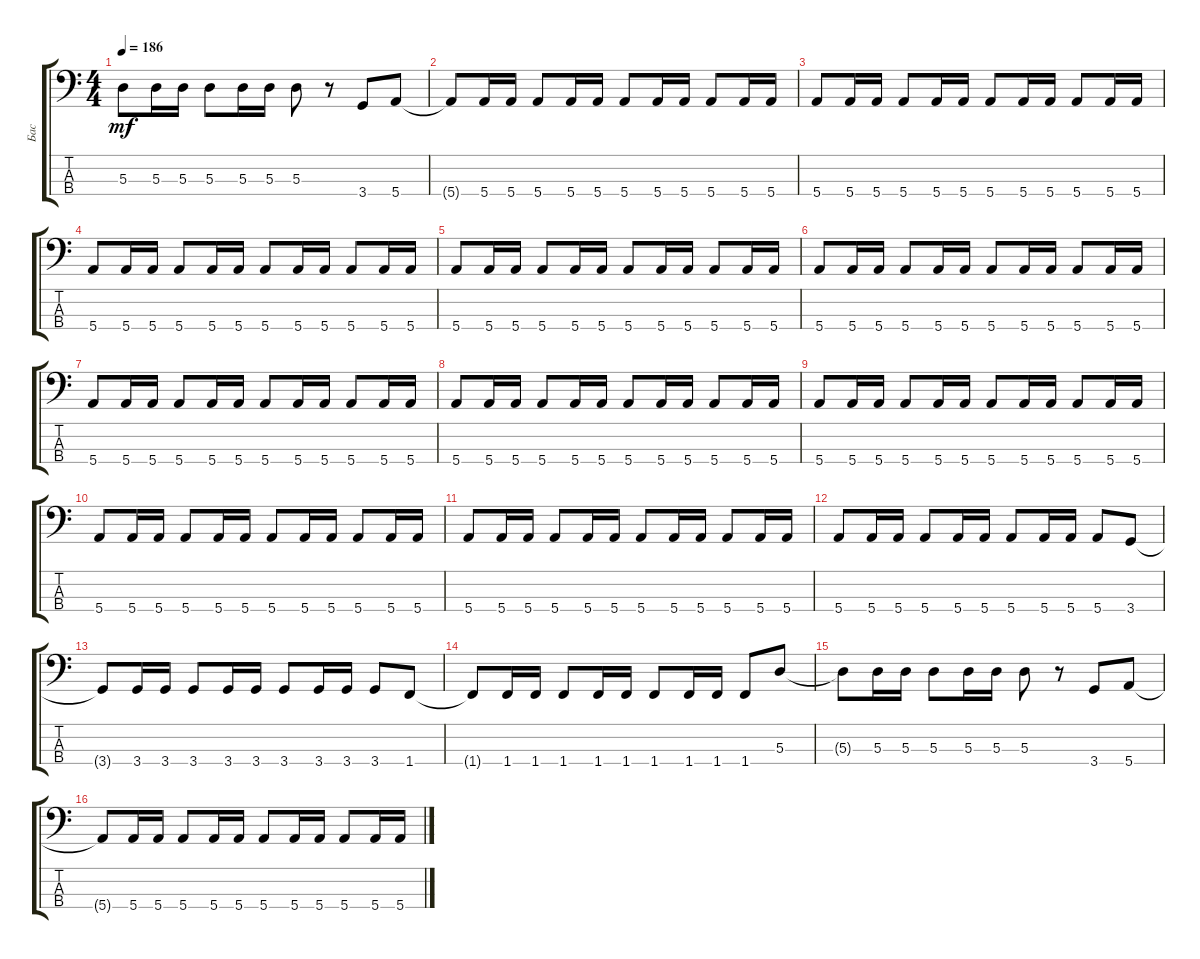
\track ("Бас" "Бас") {instrument electricbassfinger}
\staff {score tabs}
\tuning (G2 D2 A1 E1) {hide}
\ts (4 4)
\tempo 186
\clef f4
\ks aminor
5.3.8{dy mf} 5.3.16 5.3.16 5.3.8 5.3.16 5.3.16 5.3.8 r.8 3.4.8 5.4.8 |
5.4{t}.8 5.4.16 5.4.16 5.4.8 5.4.16 5.4.16 5.4.8 5.4.16 5.4.16 5.4.8 5.4.16 5.4.16 |
5.4.8 5.4.16 5.4.16 5.4.8 5.4.16 5.4.16 5.4.8 5.4.16 5.4.16 5.4.8 5.4.16 5.4.16 |
5.4.8 5.4.16 5.4.16 5.4.8 5.4.16 5.4.16 5.4.8 5.4.16 5.4.16 5.4.8 5.4.16 5.4.16 |
5.4.8 5.4.16 5.4.16 5.4.8 5.4.16 5.4.16 5.4.8 5.4.16 5.4.16 5.4.8 5.4.16 5.4.16 |
5.4.8 5.4.16 5.4.16 5.4.8 5.4.16 5.4.16 5.4.8 5.4.16 5.4.16 5.4.8 5.4.16 5.4.16 |
5.4.8 5.4.16 5.4.16 5.4.8 5.4.16 5.4.16 5.4.8 5.4.16 5.4.16 5.4.8 5.4.16 5.4.16 |
5.4.8 5.4.16 5.4.16 5.4.8 5.4.16 5.4.16 5.4.8 5.4.16 5.4.16 5.4.8 5.4.16 5.4.16 |
5.4.8 5.4.16 5.4.16 5.4.8 5.4.16 5.4.16 5.4.8 5.4.16 5.4.16 5.4.8 5.4.16 5.4.16 |
5.4.8 5.4.16 5.4.16 5.4.8 5.4.16 5.4.16 5.4.8 5.4.16 5.4.16 5.4.8 5.4.16 5.4.16 |
5.4.8 5.4.16 5.4.16 5.4.8 5.4.16 5.4.16 5.4.8 5.4.16 5.4.16 5.4.8 5.4.16 5.4.16 |
5.4.8 5.4.16 5.4.16 5.4.8 5.4.16 5.4.16 5.4.8 5.4.16 5.4.16 5.4.8 3.4.8 |
3.4{t}.8 3.4.16 3.4.16 3.4.8 3.4.16 3.4.16 3.4.8 3.4.16 3.4.16 3.4.8 1.4.8 |
1.4{t}.8 1.4.16 1.4.16 1.4.8 1.4.16 1.4.16 1.4.8 1.4.16 1.4.16 1.4.8 5.3.8 |
5.3{t}.8 5.3.16 5.3.16 5.3.8 5.3.16 5.3.16 5.3.8 r.8 3.4.8 5.4.8 |
5.4{t}.8 5.4.16 5.4.16 5.4.8 5.4.16 5.4.16 5.4.8 5.4.16 5.4.16 5.4.8 5.4.16 5.4.16
